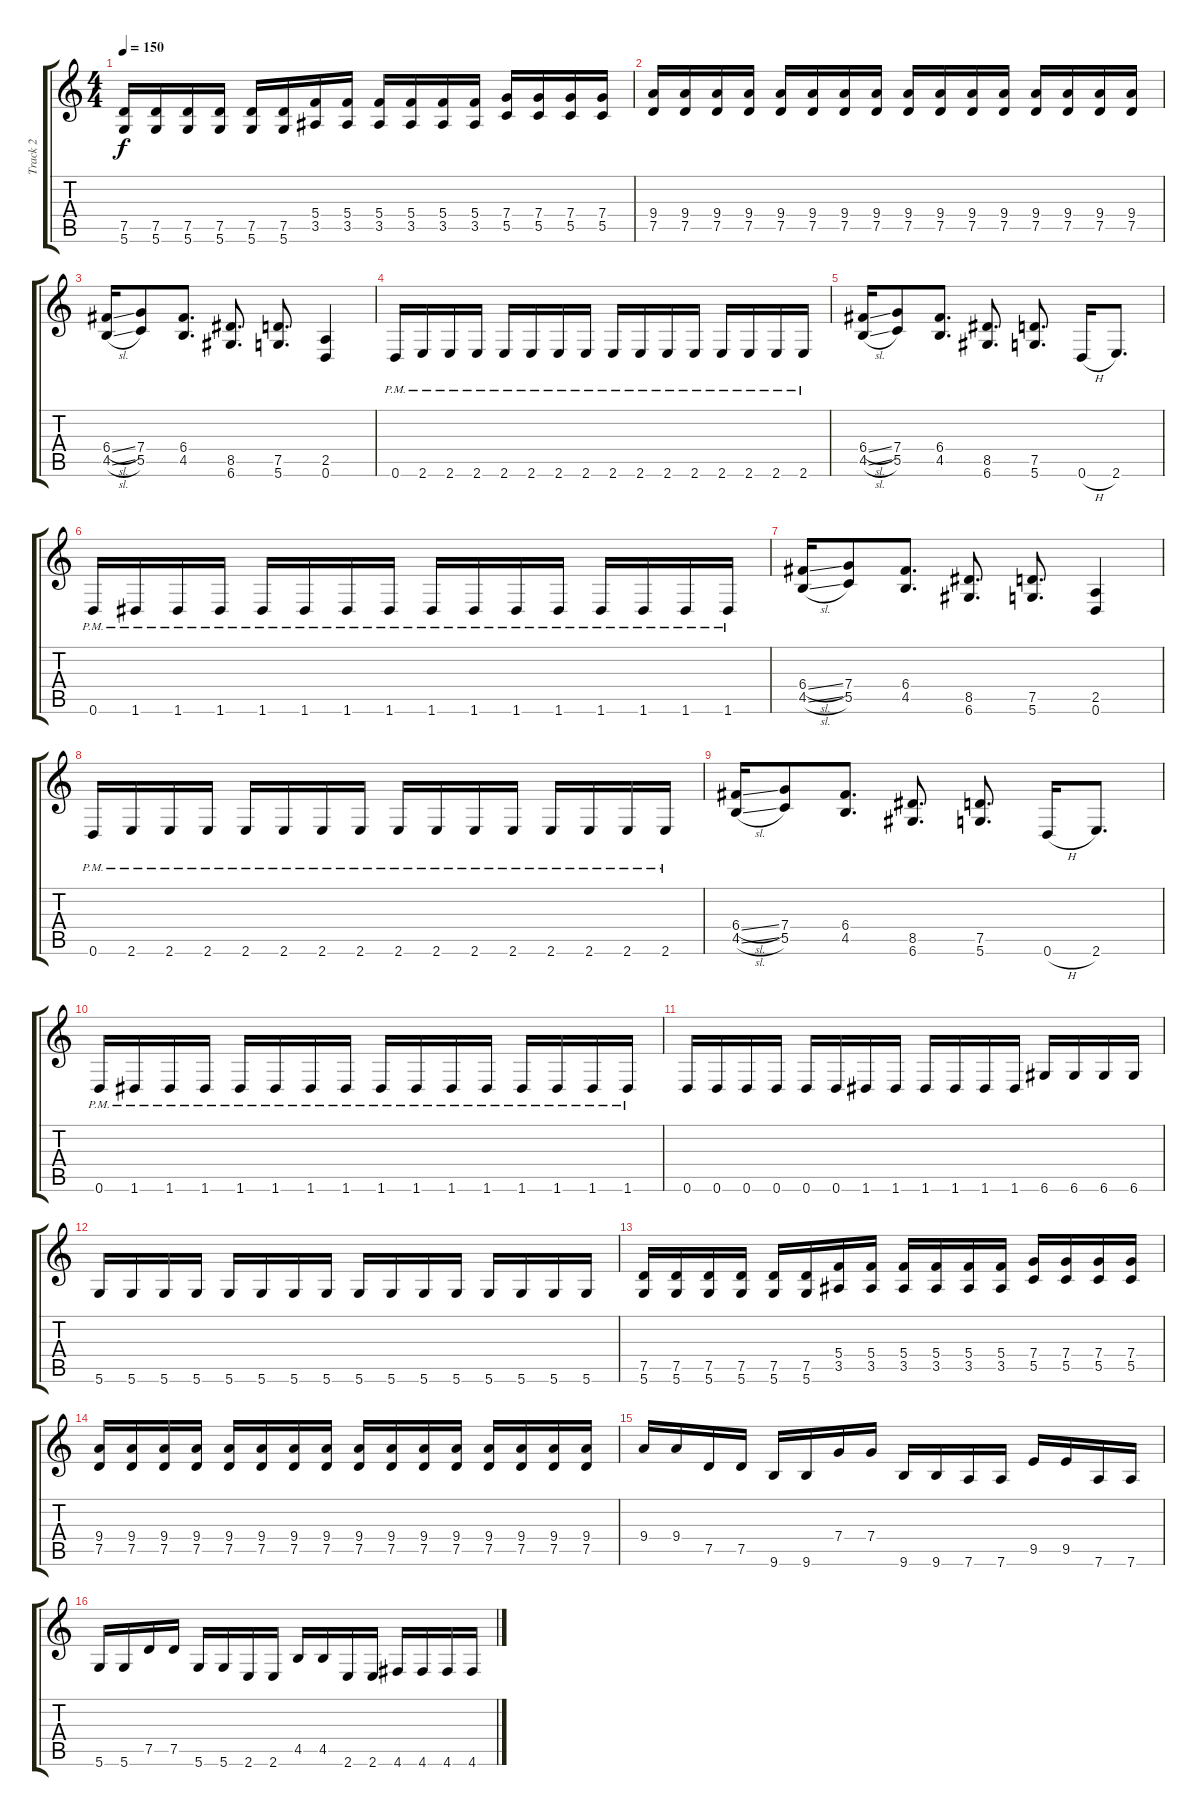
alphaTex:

\track ("Track 2" "Track 2") {instrument distortionguitar}
\staff {score tabs}
\tuning (D4 A3 F3 C3 G2 D2) {hide}
\ts (4 4)
\tempo 150
\clef g2
\ks c
(7.5 5.6).16{dy f} (7.5 5.6).16 (7.5 5.6).16 (7.5 5.6).16 (7.5 5.6).16 (7.5 5.6).16 (5.4 3.5).16 (5.4 3.5).16 (5.4 3.5).16 (5.4 3.5).16 (5.4 3.5).16 (5.4 3.5).16 (7.4 5.5).16 (7.4 5.5).16 (7.4 5.5).16 (7.4 5.5).16 |
(9.4 7.5).16 (9.4 7.5).16 (9.4 7.5).16 (9.4 7.5).16 (9.4 7.5).16 (9.4 7.5).16 (9.4 7.5).16 (9.4 7.5).16 (9.4 7.5).16 (9.4 7.5).16 (9.4 7.5).16 (9.4 7.5).16 (9.4 7.5).16 (9.4 7.5).16 (9.4 7.5).16 (9.4 7.5).16 |
(6.4{sl} 4.5{sl}).16 (7.4 5.5).8 (6.4 4.5).8{d} (8.5 6.6).8{d} (7.5 5.6).8{d} (2.5 0.6).4 |
0.6{pm}.16 2.6{pm}.16 2.6{pm}.16 2.6{pm}.16 2.6{pm}.16 2.6{pm}.16 2.6{pm}.16 2.6{pm}.16 2.6{pm}.16 2.6{pm}.16 2.6{pm}.16 2.6{pm}.16 2.6{pm}.16 2.6{pm}.16 2.6{pm}.16 2.6{pm}.16 |
(6.4{sl} 4.5{sl}).16 (7.4 5.5).8 (6.4 4.5).8{d} (8.5 6.6).8{d} (7.5 5.6).8{d} 0.6{h}.16 2.6.8{d} |
0.6{pm}.16 1.6{pm}.16 1.6{pm}.16 1.6{pm}.16 1.6{pm}.16 1.6{pm}.16 1.6{pm}.16 1.6{pm}.16 1.6{pm}.16 1.6{pm}.16 1.6{pm}.16 1.6{pm}.16 1.6{pm}.16 1.6{pm}.16 1.6{pm}.16 1.6{pm}.16 |
(6.4{sl} 4.5{sl}).16 (7.4 5.5).8 (6.4 4.5).8{d} (8.5 6.6).8{d} (7.5 5.6).8{d} (2.5 0.6).4 |
0.6{pm}.16 2.6{pm}.16 2.6{pm}.16 2.6{pm}.16 2.6{pm}.16 2.6{pm}.16 2.6{pm}.16 2.6{pm}.16 2.6{pm}.16 2.6{pm}.16 2.6{pm}.16 2.6{pm}.16 2.6{pm}.16 2.6{pm}.16 2.6{pm}.16 2.6{pm}.16 |
(6.4{sl} 4.5{sl}).16 (7.4 5.5).8 (6.4 4.5).8{d} (8.5 6.6).8{d} (7.5 5.6).8{d} 0.6{h}.16 2.6.8{d} |
0.6{pm}.16 1.6{pm}.16 1.6{pm}.16 1.6{pm}.16 1.6{pm}.16 1.6{pm}.16 1.6{pm}.16 1.6{pm}.16 1.6{pm}.16 1.6{pm}.16 1.6{pm}.16 1.6{pm}.16 1.6{pm}.16 1.6{pm}.16 1.6{pm}.16 1.6{pm}.16 |
0.6.16 0.6.16 0.6.16 0.6.16 0.6.16 0.6.16 1.6.16 1.6.16 1.6.16 1.6.16 1.6.16 1.6.16 6.6.16 6.6.16 6.6.16 6.6.16 |
5.6.16 5.6.16 5.6.16 5.6.16 5.6.16 5.6.16 5.6.16 5.6.16 5.6.16 5.6.16 5.6.16 5.6.16 5.6.16 5.6.16 5.6.16 5.6.16 |
(7.5 5.6).16 (7.5 5.6).16 (7.5 5.6).16 (7.5 5.6).16 (7.5 5.6).16 (7.5 5.6).16 (5.4 3.5).16 (5.4 3.5).16 (5.4 3.5).16 (5.4 3.5).16 (5.4 3.5).16 (5.4 3.5).16 (7.4 5.5).16 (7.4 5.5).16 (7.4 5.5).16 (7.4 5.5).16 |
(9.4 7.5).16 (9.4 7.5).16 (9.4 7.5).16 (9.4 7.5).16 (9.4 7.5).16 (9.4 7.5).16 (9.4 7.5).16 (9.4 7.5).16 (9.4 7.5).16 (9.4 7.5).16 (9.4 7.5).16 (9.4 7.5).16 (9.4 7.5).16 (9.4 7.5).16 (9.4 7.5).16 (9.4 7.5).16 |
9.4.16 9.4.16 7.5.16 7.5.16 9.6.16 9.6.16 7.4.16 7.4.16 9.6.16 9.6.16 7.6.16 7.6.16 9.5.16 9.5.16 7.6.16 7.6.16 |
5.6.16 5.6.16 7.5.16 7.5.16 5.6.16 5.6.16 2.6.16 2.6.16 4.5.16 4.5.16 2.6.16 2.6.16 4.6.16 4.6.16 4.6.16 4.6.16
